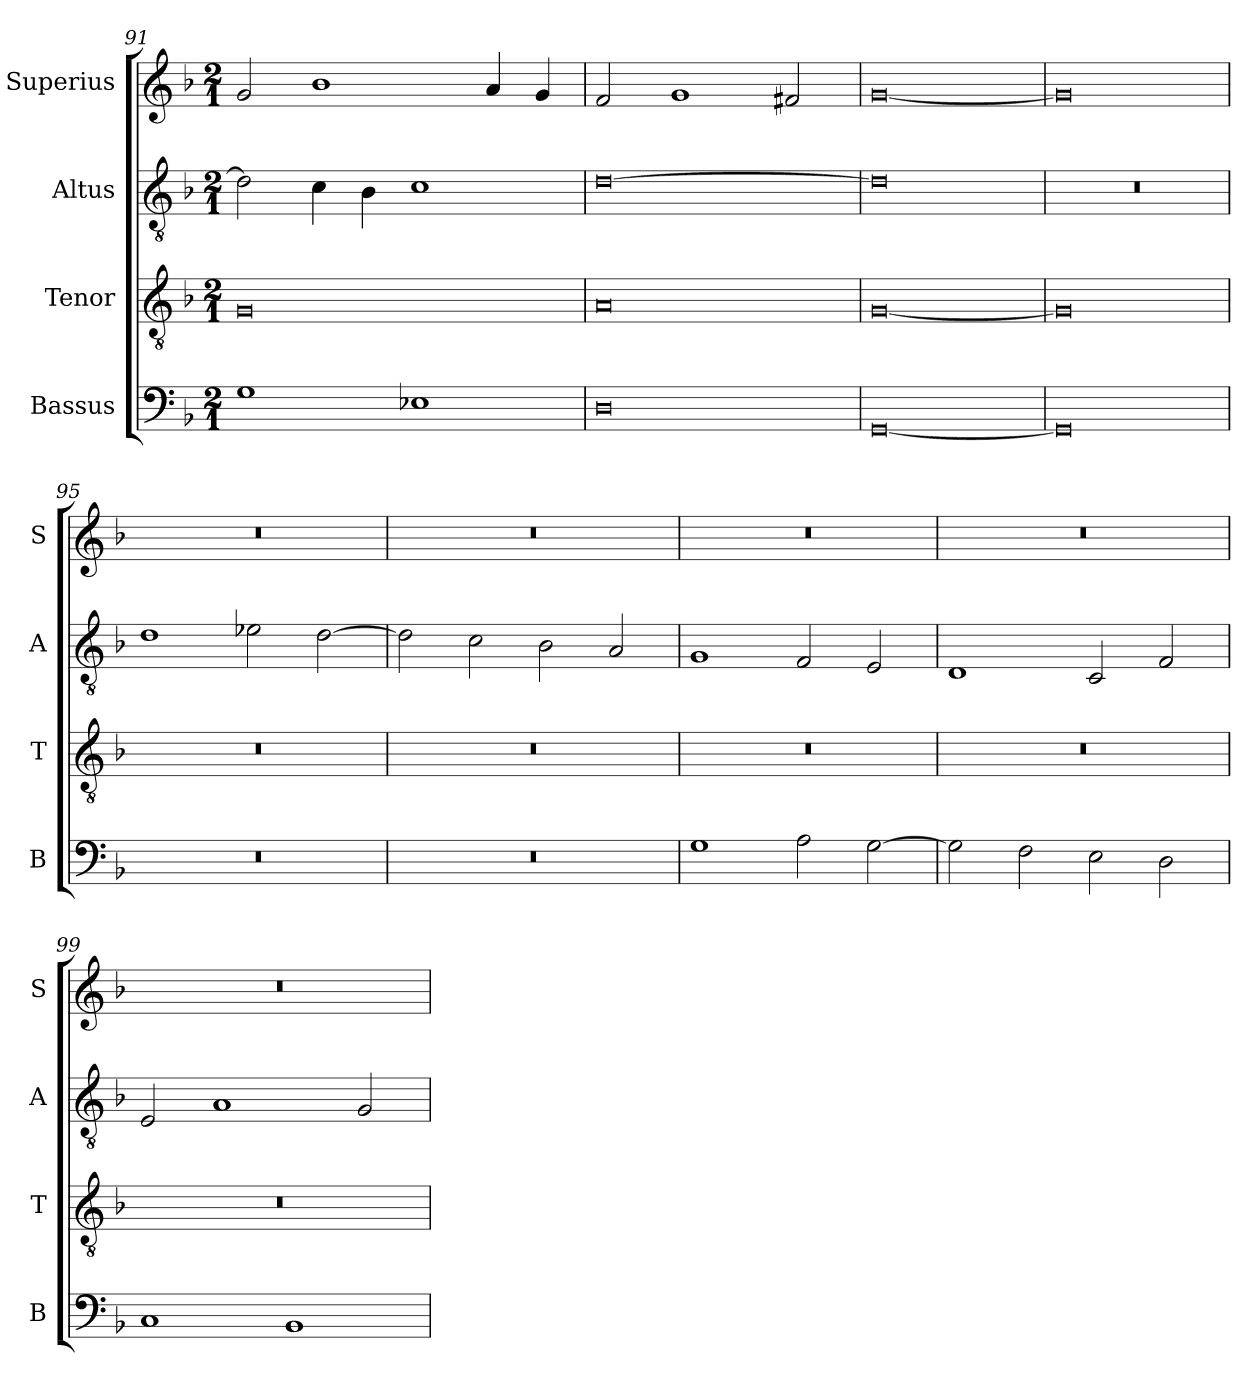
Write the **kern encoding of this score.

**kern	**kern	**kern	**kern
*part4	*part3	*part2	*part1
*staff4	*staff3	*staff2	*staff1
*I"Bassus	*I"Tenor	*I"Altus	*I"Superius
*I'B	*I'T	*I'A	*I'S
*clefF4	*clefGv2	*clefGv2	*clefG2
*k[b-]	*k[b-]	*k[b-]	*k[b-]
*M2/1	*M2/1	*M2/1	*M2/1
=91	=91	=91	=91
1G	0G	2d\]	2g/
.	.	4c\	1b-
.	.	4B-\	.
1E-X	.	1c	.
.	.	.	4a/
.	.	.	4g/
=92	=92	=92	=92
0D	0A	[0d	2f/
.	.	.	1g
.	.	.	2f#X/
=93	=93	=93	=93
[0GG	[0G	0d]	[0g
=94	=94	=94	=94
0GG]	0G]	0r	0g]
=95	=95	=95	=95
0r	0r	1d	0r
.	.	2e-X\	.
.	.	[2d\	.
=96	=96	=96	=96
0r	0r	2d\]	0r
.	.	2c\	.
.	.	2B-\	.
.	.	2A/	.
=97	=97	=97	=97
1G	0r	1G	0r
2A\	.	2F/	.
[2G\	.	2E/	.
=98	=98	=98	=98
2G\]	0r	1D	0r
2F\	.	.	.
2E\	.	2C/	.
2D\	.	2F/	.
=99	=99	=99	=99
1C	0r	2E/	0r
.	.	1A	.
1BB-	.	.	.
.	.	2G/	.
=	=	=	=
*-	*-	*-	*-
